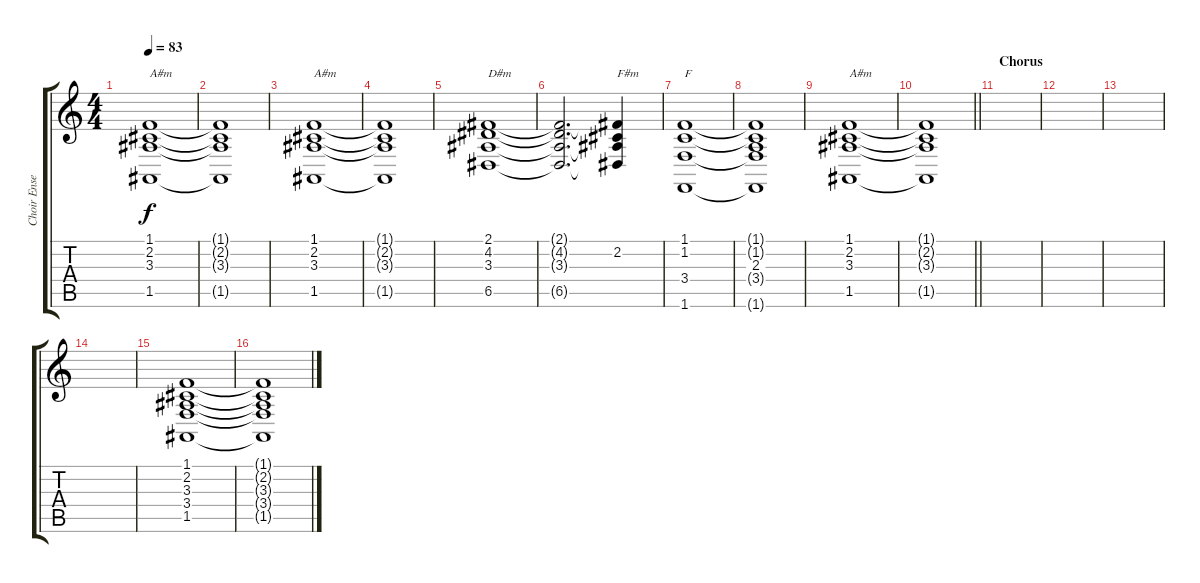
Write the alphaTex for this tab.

\track ("Choir Ensemble" "Choir Ense") {instrument pad4choir}
\staff {score tabs}
\tuning (E4 B3 G3 D3 A2 E2) {hide}
\ts (4 4)
\tempo 83
\clef g2
\ks c
(1.1 2.2 3.3 1.5).1{txt "A#m" dy f} |
(1.1{t} 2.2{t} 3.3{t} 1.5{t}).1 |
(1.1 2.2 3.3 1.5).1{txt "A#m"} |
(1.1{t} 2.2{t} 3.3{t} 1.5{t}).1 |
(2.1 4.2 3.3 6.5).1{txt "D#m"} |
(2.1{t} 4.2{t} 3.3{t} 6.5{t}).2{d} (2.1{t} 2.2 3.3{t} 6.5{t}).4{txt "F#m"} |
(1.1 1.2 3.4 1.6).1{txt "F"} |
(1.1{t} 1.2{t} 2.3 3.4{t} 1.6{t}).1 |
(1.1 2.2 3.3 1.5).1{txt "A#m"} |
\barLineRight lightlight
(1.1{t} 2.2{t} 3.3{t} 1.5{t}).1 |
\section ("" "Chorus")
|
|
|
|
(1.1 2.2 3.3 3.4 1.5).1{volume 0} |
(1.1{t} 2.2{t} 3.3{t} 3.4{t} 1.5{t}).1
